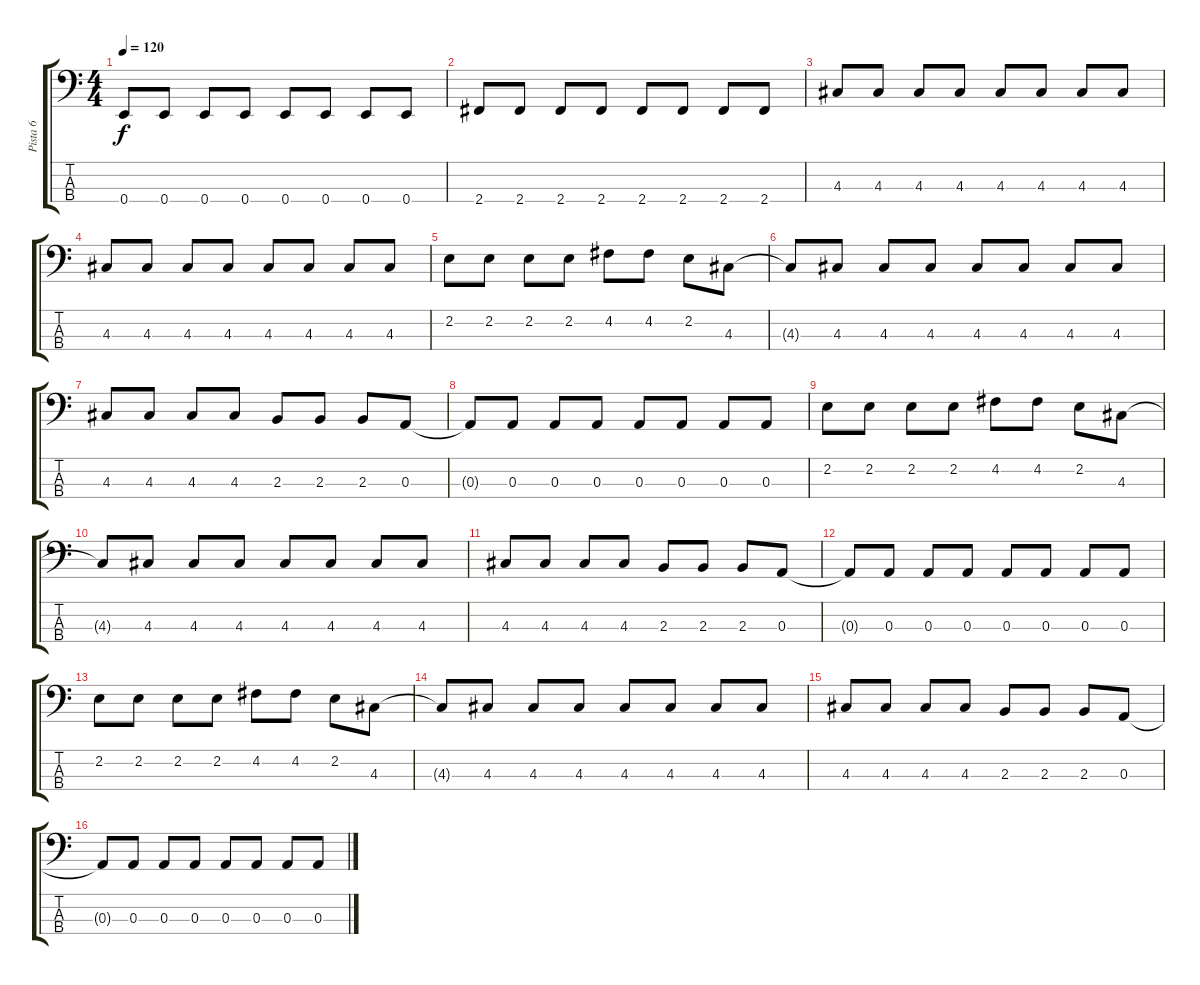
\track ("Pista 6" "Pista 6") {instrument electricbassfinger}
\staff {score tabs}
\tuning (G2 D2 A1 E1) {hide}
\ts (4 4)
\tempo 120
\clef f4
\ks c
0.4.8{dy f} 0.4.8 0.4.8 0.4.8 0.4.8 0.4.8 0.4.8 0.4.8 |
2.4.8 2.4.8 2.4.8 2.4.8 2.4.8 2.4.8 2.4.8 2.4.8 |
4.3.8 4.3.8 4.3.8 4.3.8 4.3.8 4.3.8 4.3.8 4.3.8 |
4.3.8 4.3.8 4.3.8 4.3.8 4.3.8 4.3.8 4.3.8 4.3.8 |
2.2.8 2.2.8 2.2.8 2.2.8 4.2.8 4.2.8 2.2.8 4.3.8 |
4.3{t}.8 4.3.8 4.3.8 4.3.8 4.3.8 4.3.8 4.3.8 4.3.8 |
4.3.8 4.3.8 4.3.8 4.3.8 2.3.8 2.3.8 2.3.8 0.3.8 |
0.3{t}.8 0.3.8 0.3.8 0.3.8 0.3.8 0.3.8 0.3.8 0.3.8 |
2.2.8 2.2.8 2.2.8 2.2.8 4.2.8 4.2.8 2.2.8 4.3.8 |
4.3{t}.8 4.3.8 4.3.8 4.3.8 4.3.8 4.3.8 4.3.8 4.3.8 |
4.3.8 4.3.8 4.3.8 4.3.8 2.3.8 2.3.8 2.3.8 0.3.8 |
0.3{t}.8 0.3.8 0.3.8 0.3.8 0.3.8 0.3.8 0.3.8 0.3.8 |
2.2.8 2.2.8 2.2.8 2.2.8 4.2.8 4.2.8 2.2.8 4.3.8 |
4.3{t}.8 4.3.8 4.3.8 4.3.8 4.3.8 4.3.8 4.3.8 4.3.8 |
4.3.8 4.3.8 4.3.8 4.3.8 2.3.8 2.3.8 2.3.8 0.3.8 |
0.3{t}.8 0.3.8 0.3.8 0.3.8 0.3.8 0.3.8 0.3.8 0.3.8
